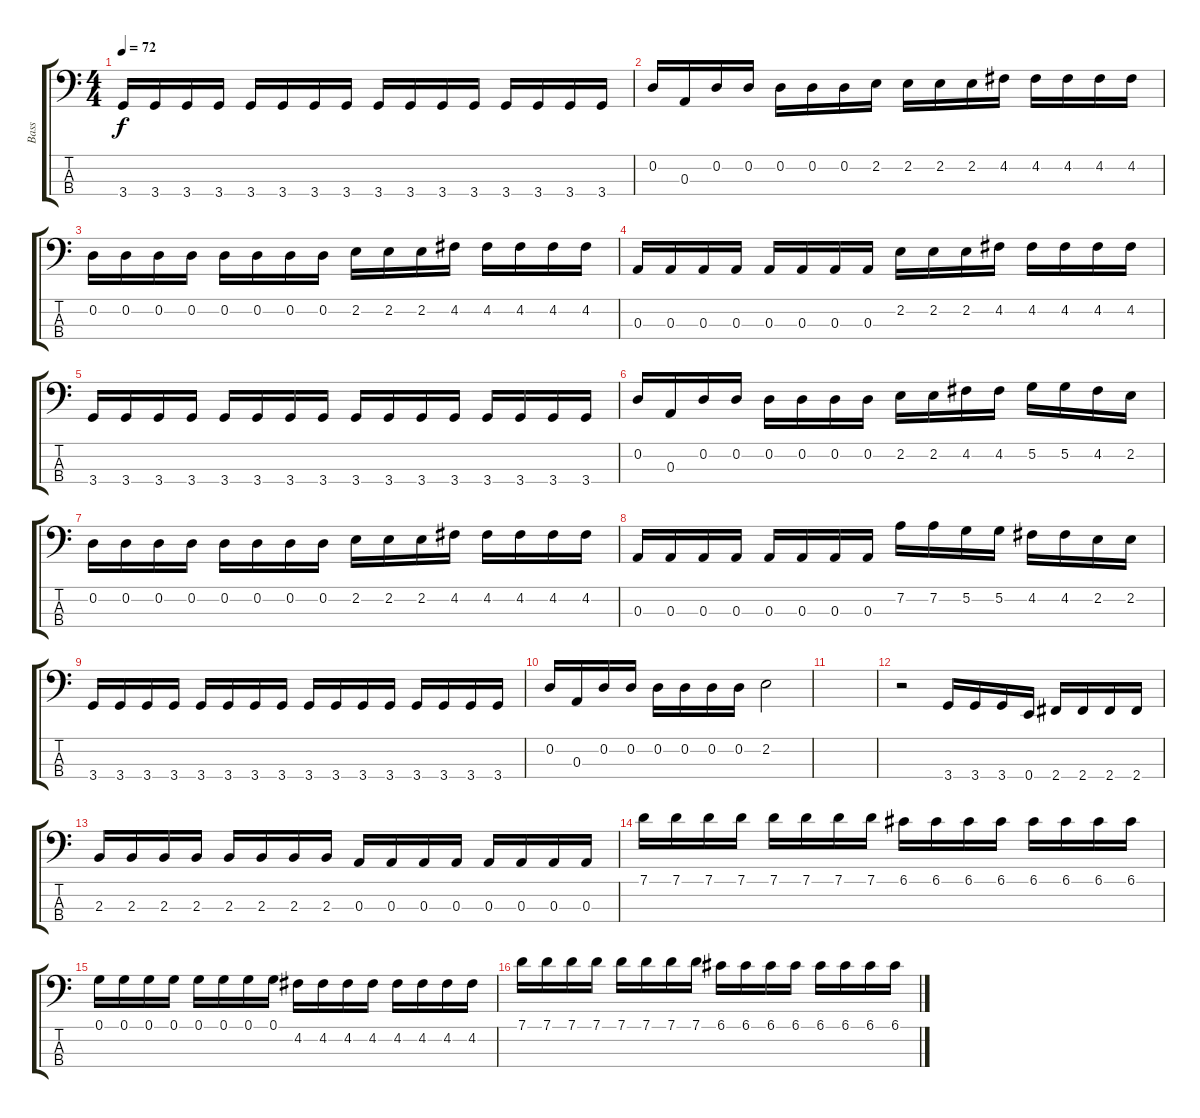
\track ("Bass" "Bass") {instrument electricbassfinger}
\staff {score tabs}
\tuning (G2 D2 A1 E1) {hide}
\ts (4 4)
\tempo 72
\clef f4
\ks c
3.4.16{dy f} 3.4.16 3.4.16 3.4.16 3.4.16 3.4.16 3.4.16 3.4.16 3.4.16 3.4.16 3.4.16 3.4.16 3.4.16 3.4.16 3.4.16 3.4.16 |
0.2.16 0.3.16 0.2.16 0.2.16 0.2.16 0.2.16 0.2.16 2.2.16 2.2.16 2.2.16 2.2.16 4.2.16 4.2.16 4.2.16 4.2.16 4.2.16 |
0.2.16 0.2.16 0.2.16 0.2.16 0.2.16 0.2.16 0.2.16 0.2.16 2.2.16 2.2.16 2.2.16 4.2.16 4.2.16 4.2.16 4.2.16 4.2.16 |
0.3.16 0.3.16 0.3.16 0.3.16 0.3.16 0.3.16 0.3.16 0.3.16 2.2.16 2.2.16 2.2.16 4.2.16 4.2.16 4.2.16 4.2.16 4.2.16 |
3.4.16 3.4.16 3.4.16 3.4.16 3.4.16 3.4.16 3.4.16 3.4.16 3.4.16 3.4.16 3.4.16 3.4.16 3.4.16 3.4.16 3.4.16 3.4.16 |
0.2.16 0.3.16 0.2.16 0.2.16 0.2.16 0.2.16 0.2.16 0.2.16 2.2.16 2.2.16 4.2.16 4.2.16 5.2.16 5.2.16 4.2.16 2.2.16 |
0.2.16 0.2.16 0.2.16 0.2.16 0.2.16 0.2.16 0.2.16 0.2.16 2.2.16 2.2.16 2.2.16 4.2.16 4.2.16 4.2.16 4.2.16 4.2.16 |
0.3.16 0.3.16 0.3.16 0.3.16 0.3.16 0.3.16 0.3.16 0.3.16 7.2.16 7.2.16 5.2.16 5.2.16 4.2.16 4.2.16 2.2.16 2.2.16 |
3.4.16 3.4.16 3.4.16 3.4.16 3.4.16 3.4.16 3.4.16 3.4.16 3.4.16 3.4.16 3.4.16 3.4.16 3.4.16 3.4.16 3.4.16 3.4.16 |
0.2.16 0.3.16 0.2.16 0.2.16 0.2.16 0.2.16 0.2.16 0.2.16 2.2.2 |
|
r.2 3.4.16 3.4.16 3.4.16 0.4.16 2.4.16 2.4.16 2.4.16 2.4.16 |
2.3.16 2.3.16 2.3.16 2.3.16 2.3.16 2.3.16 2.3.16 2.3.16 0.3.16 0.3.16 0.3.16 0.3.16 0.3.16 0.3.16 0.3.16 0.3.16 |
7.1.16 7.1.16 7.1.16 7.1.16 7.1.16 7.1.16 7.1.16 7.1.16 6.1.16 6.1.16 6.1.16 6.1.16 6.1.16 6.1.16 6.1.16 6.1.16 |
0.1.16 0.1.16 0.1.16 0.1.16 0.1.16 0.1.16 0.1.16 0.1.16 4.2.16 4.2.16 4.2.16 4.2.16 4.2.16 4.2.16 4.2.16 4.2.16 |
7.1.16 7.1.16 7.1.16 7.1.16 7.1.16 7.1.16 7.1.16 7.1.16 6.1.16 6.1.16 6.1.16 6.1.16 6.1.16 6.1.16 6.1.16 6.1.16
